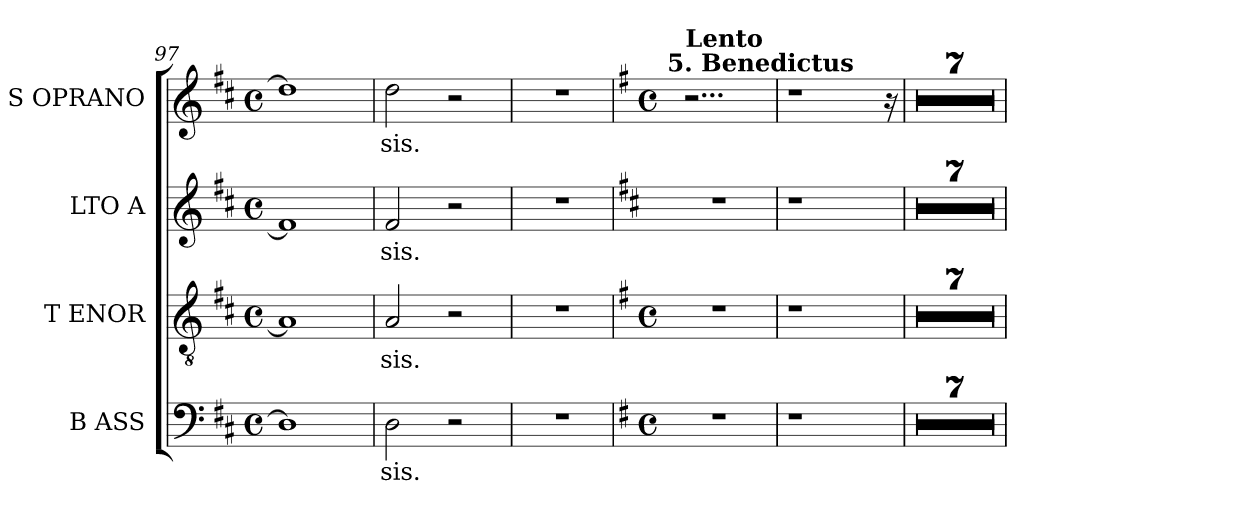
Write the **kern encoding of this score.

**kern	**text	**kern	**text	**kern	**text	**kern	**text
*part4	*part4	*part3	*part3	*part2	*part2	*part1	*part1
*staff4	*staff4	*staff3	*staff3	*staff2	*staff2	*staff1	*staff1
*I"B ASS	*	*I"T ENOR	*	*I"LTO  A	*	*I"S OPRANO	*
*I'B	*	*I'T	*	*I'A	*	*I'S	*
*clefF4	*	*clefGv2	*	*clefG2	*	*clefG2	*
*k[f#c#]	*	*k[f#c#]	*	*k[f#c#]	*	*k[f#c#]	*
*D:	*	*D:	*	*D:	*	*D:	*
*M4/4	*	*M4/4	*	*M4/4	*	*M4/4	*
*met(c)	*	*met(c)	*	*met(c)	*	*met(c)	*
=97	=97	=97	=97	=97	=97	=97	=97
1D]	.	1A]	.	1f#]	.	1dd]	.
=98	=98	=98	=98	=98	=98	=98	=98
!	!LO:LY:b:cj	!	!LO:LY:b:cj	!	!LO:LY:b:cj	!	!LO:LY:b:cj
2D\	sis.	2A/	sis.	2f#/	sis.	2dd\	sis.
2r	.	2r	.	2r	.	2r	.
=99	=99	=99	=99	=99	=99	=99	=99
1r	.	1r	.	1r	.	1r	.
!!LO:LB:g=z
=100	=100	=100	=100	=100	=100	=100	=100
*k[f#]	*	*k[f#]	*	*	*	*k[f#]	*
*G:	*	*G:	*	*	*	*G:	*
*M4/4	*	*M4/4	*	*	*	*M4/4	*
*met(c)	*	*met(c)	*	*	*	*met(c)	*
!	!	!	!	!	!	!LO:TX:a:B:t=5. Benedictus	!
1r	.	1r	.	1r	.	16ryy	.
!	!	!	!	!	!	!LO:TX:a:B:t=Lento	!
.	.	.	.	.	.	2...r	.
=101	=101	=101	=101	=101	=101	=101	=101
1r	.	1r	.	1r	.	1r	.
16ryy	.	16ryy	.	16ryy	.	16r	.
=102	=102	=102	=102	=102	=102	=102	=102
1r	.	1r	.	1r	.	1r	.
=103	=103	=103	=103	=103	=103	=103	=103
1r	.	1r	.	1r	.	1r	.
=104	=104	=104	=104	=104	=104	=104	=104
1r	.	1r	.	1r	.	1r	.
=105	=105	=105	=105	=105	=105	=105	=105
1r	.	1r	.	1r	.	1r	.
=106	=106	=106	=106	=106	=106	=106	=106
1r	.	1r	.	1r	.	1r	.
=107	=107	=107	=107	=107	=107	=107	=107
1r	.	1r	.	1r	.	1r	.
=108	=108	=108	=108	=108	=108	=108	=108
1r	.	1r	.	1r	.	1r	.
=	=	=	=	=	=	=	=
*-	*-	*-	*-	*-	*-	*-	*-
